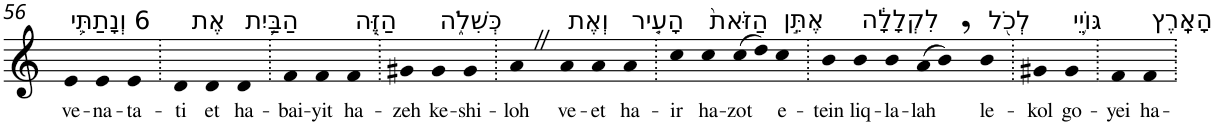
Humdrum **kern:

**kern	**text
*part1	*part1
*staff1	*staff1
*I"Piano	*
*I'Pno	*
!!LO:PB:g=z
*clefG2	*
*k[]	*
=56	=56
!LO:TX:a:t=6 וְנָתַתִּ֛י	!
!	!LO:LY:b
4e	ve-
!	!LO:LY:b
4e	-na-
!	!LO:LY:b
4e	-ta-
=57.	=57.
!	!LO:LY:b
4d	-ti
!LO:TX:a:t=אֶת	!
!	!LO:LY:b
4d	et
!LO:TX:a:t=הַבַּ֥יִת	!
!	!LO:LY:b
4d	ha-
=58.	=58.
!	!LO:LY:b
4f	-bai-
!	!LO:LY:b
4f	-yit
!LO:TX:a:t=הַזֶּ֖ה	!
!	!LO:LY:b
4f	ha-
=59.	=59.
!	!LO:LY:b
4g#X	-zeh
!LO:TX:a:t=כְּשִׁלֹ֑ה	!
!	!LO:LY:b
4g#	ke-
!	!LO:LY:b
4g#	-shi-
=60.	=60.
!	!LO:LY:b
4aZ	-loh
!LO:TX:a:t=וְאֶת	!
!	!LO:LY:b
4a	ve-
!	!LO:LY:b
4a	-et
!LO:TX:a:t=הָעִ֤יר	!
!	!LO:LY:b
4a	ha-
=61.	=61.
!	!LO:LY:b
4cc	-ir
!LO:TX:a:t=הַזֹּאת֙	!
!	!LO:LY:b
4cc	ha-
!	!LO:LY:b
(>8cc	-zot
8dd)	.
!LO:TX:a:t=אֶתֵּ֣ן	!
!	!LO:LY:b
4cc	e-
=62.	=62.
!	!LO:LY:b
4b	-tein
!LO:TX:a:t=לִקְלָלָ֔ה	!
!	!LO:LY:b
4b	liq-
!	!LO:LY:b
4b	-la-
!	!LO:LY:b
(>8a	-lah
8b,)	.
!LO:TX:a:t=לְכֹ֖ל	!
!	!LO:LY:b
4b	le-
=63.	=63.
!	!LO:LY:b
4g#X	-kol
!LO:TX:a:t=גּוֹיֵ֥י	!
!	!LO:LY:b
4g#	go-
=64.	=64.
!	!LO:LY:b
4f	-yei
!LO:TX:a:t=הָאָֽרֶץ	!
!	!LO:LY:b
4f	ha-
=.	=.
*-	*-
